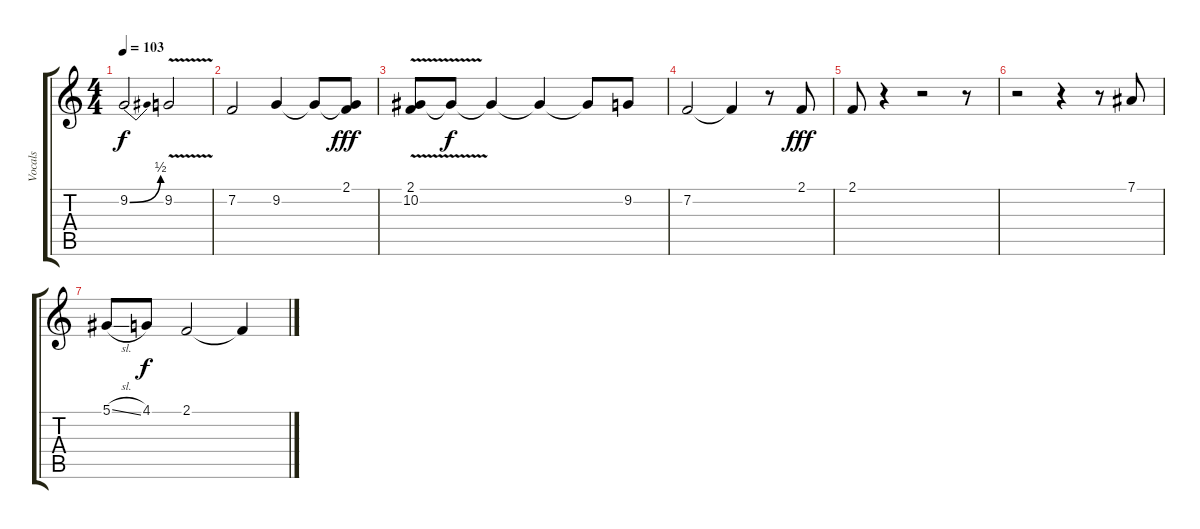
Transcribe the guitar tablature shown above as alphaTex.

\track ("Vocals " "Vocals ") {instrument lead2sawtooth}
\staff {score tabs}
\tuning (Eb4 Bb3 Gb3 Db3 Ab2 Eb2) {hide}
\ts (4 4)
\tempo 103
\clef g2
\ks c
9.2{be (bend 0 0 60 2)}.2{dy f} 9.2{v}.2 |
7.2.2 9.2.4 9.2{t}.8 (2.1 9.2{t}).8{dy fff} |
(2.1 10.2{v}).8 10.2{t}.8{dy f} 10.2{t}.4 10.2{t}.4 10.2{t}.8 9.2.8 |
7.2.2 7.2{t}.4 r.8 2.1.8{dy fff} |
2.1.8 r.4 r.2 r.8 |
r.2 r.4 r.8 7.1.8 |
5.1{sl}.8 4.1.8{dy f} 2.1.2 2.1{t}.4
